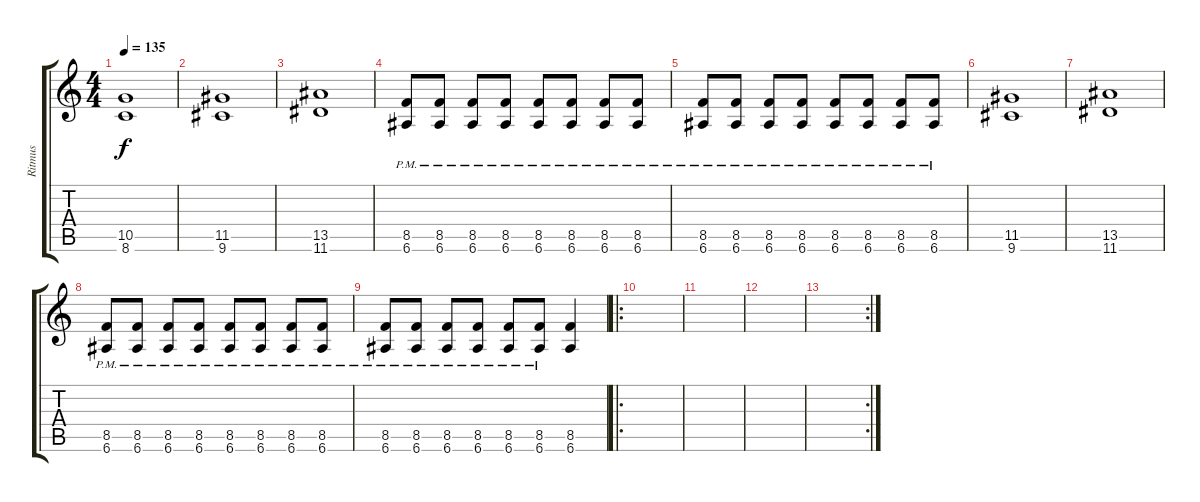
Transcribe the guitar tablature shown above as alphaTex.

\track ("Ritmus" "Ritmus") {instrument distortionguitar}
\staff {score tabs}
\tuning (E4 B3 G3 D3 A2 E2) {hide}
\ts (4 4)
\tempo 135
\clef g2
\ks c
(10.5 8.6).1{dy f} |
(11.5 9.6).1 |
(13.5 11.6).1 |
(8.5{pm} 6.6{pm}).8 (8.5{pm} 6.6{pm}).8 (8.5{pm} 6.6{pm}).8 (8.5{pm} 6.6{pm}).8 (8.5{pm} 6.6{pm}).8 (8.5{pm} 6.6{pm}).8 (8.5{pm} 6.6{pm}).8 (8.5{pm} 6.6{pm}).8 |
(8.5{pm} 6.6{pm}).8 (8.5{pm} 6.6{pm}).8 (8.5{pm} 6.6{pm}).8 (8.5{pm} 6.6{pm}).8 (8.5{pm} 6.6{pm}).8 (8.5{pm} 6.6{pm}).8 (8.5{pm} 6.6{pm}).8 (8.5{pm} 6.6{pm}).8 |
(11.5 9.6).1 |
(13.5 11.6).1 |
(8.5{pm} 6.6{pm}).8 (8.5{pm} 6.6{pm}).8 (8.5{pm} 6.6{pm}).8 (8.5{pm} 6.6{pm}).8 (8.5{pm} 6.6{pm}).8 (8.5{pm} 6.6{pm}).8 (8.5{pm} 6.6{pm}).8 (8.5{pm} 6.6{pm}).8 |
(8.5{pm} 6.6{pm}).8 (8.5{pm} 6.6{pm}).8 (8.5{pm} 6.6{pm}).8 (8.5{pm} 6.6{pm}).8 (8.5{pm} 6.6{pm}).8 (8.5{pm} 6.6{pm}).8 (8.5 6.6).4 |
\ro
|
|
|
\rc 2
